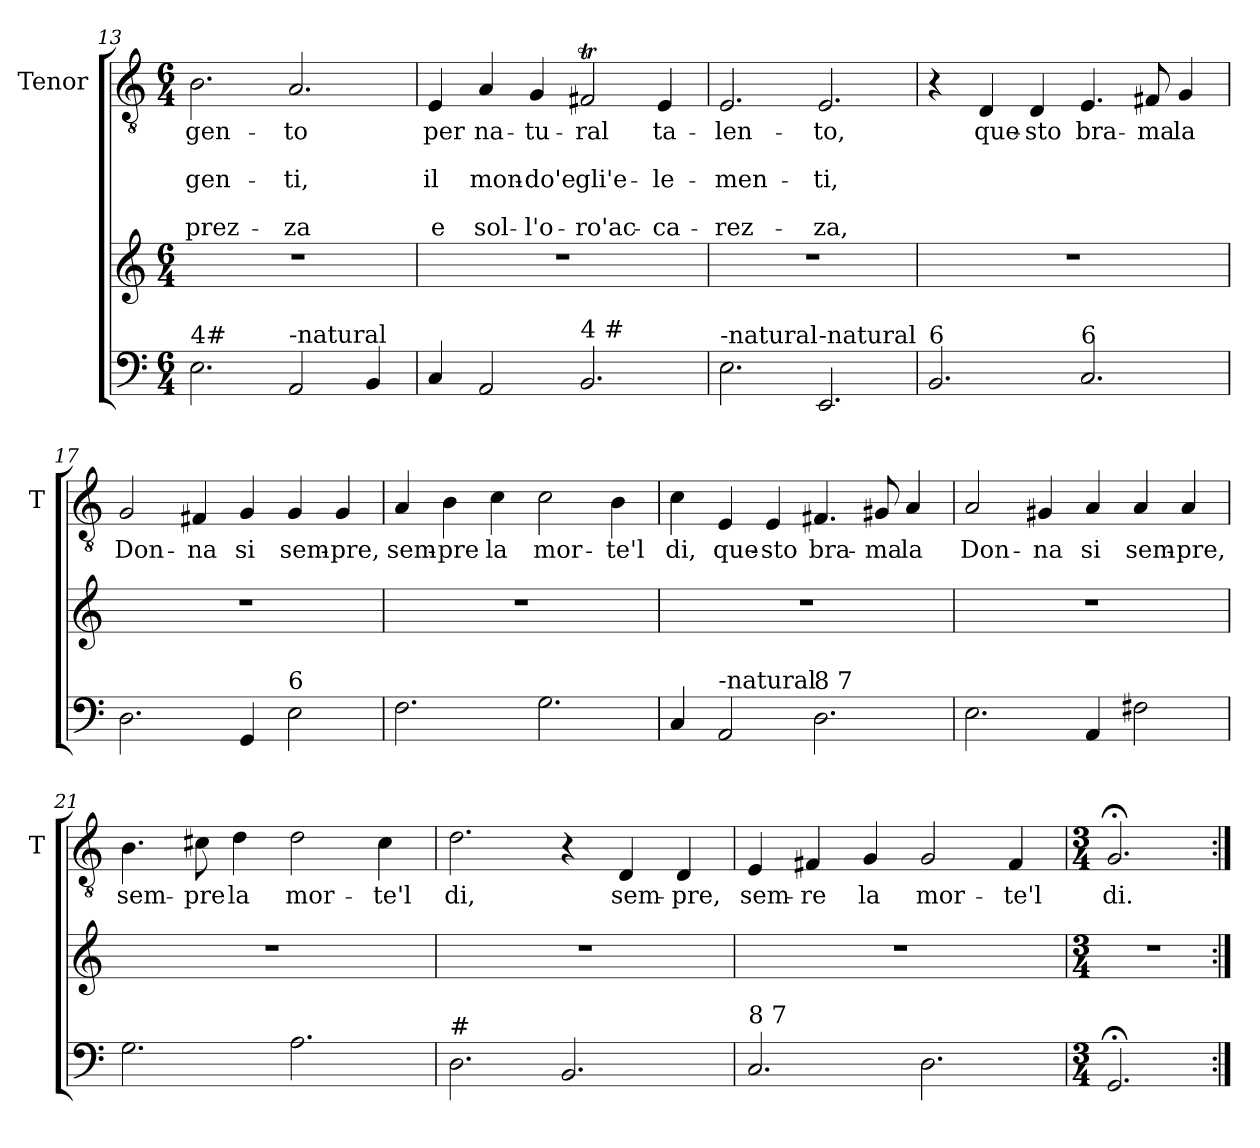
**kern	**kern	**kern	**text	**text	**text	**text	**text
*part2	*part2	*part1	*part1	*part1	*part1	*part1	*part1
*staff3	*staff2	*staff1	*staff1	*staff1	*staff1	*staff1	*staff1
*	*	*I"Tenor	*	*	*	*	*
*	*	*I'T	*	*	*	*	*
!!LO:PB:g=z
*clefF4	*clefG2	*clefGv2	*	*	*	*	*
*k[]	*k[]	*k[]	*	*	*	*	*
*C:	*C:	*C:	*	*	*	*	*
*M6/4	*M6/4	*M6/4	*	*	*	*	*
=13	=13	=13	=13	=13	=13	=13	=13
!LO:TX:a:t=4#	!	!	!	!	!	!	!
!	!	!	!LO:LY:b	!	!LO:LY:b	!	!LO:LY:b
2.E\	1.r	2.B\	-gen-	.	gen-	.	-prez-
!LO:TX:a:t=-natural	!	!	!	!	!	!	!
!	!	!	!LO:LY:b	!	!LO:LY:b	!	!LO:LY:b
2AA/	.	2.A/	-to	.	-ti,	.	-za
4BB/	.	.	.	.	.	.	.
=14	=14	=14	=14	=14	=14	=14	=14
!	!	!	!LO:LY:b	!	!LO:LY:b	!	!LO:LY:b
4C/	1.r	4E/	per	.	il	.	e
!	!	!	!LO:LY:b	!	!LO:LY:b	!	!LO:LY:b
2AA/	.	4A/	na-	.	mon-	.	sol-
!	!	!	!LO:LY:b	!	!LO:LY:b	!	!LO:LY:b
.	.	4G/	-tu-	.	-do'e	.	-l'o-
!LO:TX:a:t=4    #	!	!	!	!	!	!	!
!	!	!	!LO:LY:b	!	!LO:LY:b	!	!LO:LY:b
2.BB/	.	2F#Xt/	-ral	.	gli'e-	.	-ro'ac-
!	!	!	!LO:LY:b	!	!LO:LY:b	!	!LO:LY:b
.	.	4E/	ta-	.	-le-	.	-ca-
=15	=15	=15	=15	=15	=15	=15	=15
!LO:TX:a:t=-natural	!	!	!	!	!	!	!
!	!	!	!LO:LY:b	!	!LO:LY:b	!	!LO:LY:b
2.E\	1.r	2.E/	-len-	.	-men-	.	-rez-
!LO:TX:a:t=-natural	!	!	!	!	!	!	!
!	!	!	!LO:LY:b	!	!LO:LY:b	!	!LO:LY:b
2.EE/	.	2.E/	-to,	.	-ti,	.	-za,
=16	=16	=16	=16	=16	=16	=16	=16
!LO:TX:a:t=6	!	!	!	!	!	!	!
2.BB/	1.r	4r	.	.	.	.	.
!	!	!	!LO:LY:b	!	!	!	!
.	.	4D/	que-	.	.	.	.
!	!	!	!LO:LY:b	!	!	!	!
.	.	4D/	-sto	.	.	.	.
!LO:TX:a:t=6	!	!	!	!	!	!	!
!	!	!	!LO:LY:b	!	!	!	!
2.C/	.	4.E/	bra-	.	.	.	.
!	!	!	!LO:LY:b	!	!	!	!
.	.	8F#X/	-ma	.	.	.	.
!	!	!	!LO:LY:b	!	!	!	!
.	.	4G/	la	.	.	.	.
!!LO:LB:g=z
=17	=17	=17	=17	=17	=17	=17	=17
!	!	!	!LO:LY:b	!	!	!	!
2.D\	1.r	2G/	Don-	.	.	.	.
!	!	!	!LO:LY:b	!	!	!	!
.	.	4F#X/	-na	.	.	.	.
!	!	!	!LO:LY:b	!	!	!	!
4GG/	.	4G/	si	.	.	.	.
!LO:TX:a:t=6	!	!	!	!	!	!	!
!	!	!	!LO:LY:b	!	!	!	!
2E\	.	4G/	sem-	.	.	.	.
!	!	!	!LO:LY:b	!	!	!	!
.	.	4G/	-pre,	.	.	.	.
=18	=18	=18	=18	=18	=18	=18	=18
!	!	!	!LO:LY:b	!	!	!	!
2.F\	1.r	4A/	sem-	.	.	.	.
!	!	!	!LO:LY:b	!	!	!	!
.	.	4B\	-pre	.	.	.	.
!	!	!	!LO:LY:b	!	!	!	!
.	.	4c\	la	.	.	.	.
!	!	!	!LO:LY:b	!	!	!	!
2.G\	.	2c\	mor-	.	.	.	.
!	!	!	!LO:LY:b	!	!	!	!
.	.	4B\	-te'l	.	.	.	.
=19	=19	=19	=19	=19	=19	=19	=19
!	!	!	!LO:LY:b	!	!	!	!
4C/	1.r	4c\	di,	.	.	.	.
!LO:TX:a:t=-natural	!	!	!	!	!	!	!
!	!	!	!LO:LY:b	!	!	!	!
2AA/	.	4E/	que-	.	.	.	.
!	!	!	!LO:LY:b	!	!	!	!
.	.	4E/	-sto	.	.	.	.
!LO:TX:a:t=8 7	!	!	!	!	!	!	!
!	!	!	!LO:LY:b	!	!	!	!
2.D\	.	4.F#X/	bra-	.	.	.	.
!	!	!	!LO:LY:b	!	!	!	!
.	.	8G#X/	-ma	.	.	.	.
!	!	!	!LO:LY:b	!	!	!	!
.	.	4A/	la	.	.	.	.
=20	=20	=20	=20	=20	=20	=20	=20
!	!	!	!LO:LY:b	!	!	!	!
2.E\	1.r	2A/	Don-	.	.	.	.
!	!	!	!LO:LY:b	!	!	!	!
.	.	4G#X/	-na	.	.	.	.
!	!	!	!LO:LY:b	!	!	!	!
4AA/	.	4A/	si	.	.	.	.
!	!	!	!LO:LY:b	!	!	!	!
2F#X\	.	4A/	sem-	.	.	.	.
!	!	!	!LO:LY:b	!	!	!	!
.	.	4A/	-pre,	.	.	.	.
!!LO:LB:g=z
=21	=21	=21	=21	=21	=21	=21	=21
!	!	!	!LO:LY:b	!	!	!	!
2.G\	1.r	4.B\	sem-	.	.	.	.
!	!	!	!LO:LY:b	!	!	!	!
.	.	8c#X\	-pre	.	.	.	.
!	!	!	!LO:LY:b	!	!	!	!
.	.	4d\	la	.	.	.	.
!	!	!	!LO:LY:b	!	!	!	!
2.A\	.	2d\	mor-	.	.	.	.
!	!	!	!LO:LY:b	!	!	!	!
.	.	4c#\	-te'l	.	.	.	.
=22	=22	=22	=22	=22	=22	=22	=22
!LO:TX:a:t=#	!	!	!	!	!	!	!
!	!	!	!LO:LY:b	!	!	!	!
2.D\	1.r	2.d\	di,	.	.	.	.
2.BB/	.	4r	.	.	.	.	.
!	!	!	!LO:LY:b	!	!	!	!
.	.	4D/	sem-	.	.	.	.
!	!	!	!LO:LY:b	!	!	!	!
.	.	4D/	-pre,	.	.	.	.
=23	=23	=23	=23	=23	=23	=23	=23
!LO:TX:a:t=8 7	!	!	!	!	!	!	!
!	!	!	!LO:LY:b	!	!	!	!
2.C/	1.r	4E/	sem-	.	.	.	.
!	!	!	!LO:LY:b	!	!	!	!
.	.	4F#X/	-re	.	.	.	.
!	!	!	!LO:LY:b	!	!	!	!
.	.	4G/	la	.	.	.	.
!	!	!	!LO:LY:b	!	!	!	!
2.D\	.	2G/	mor-	.	.	.	.
!	!	!	!LO:LY:b	!	!	!	!
.	.	4F#/	-te'l	.	.	.	.
=24	=24	=24	=24	=24	=24	=24	=24
*M3/4	*M3/4	*M3/4	*	*	*	*	*
!	!	!	!LO:LY:b	!	!	!	!
2.GG;</	2.r	2.G;</	di.	.	.	.	.
=:|!	=:|!	=:|!	=:|!	=:|!	=:|!	=:|!	=:|!
*-	*-	*-	*-	*-	*-	*-	*-
